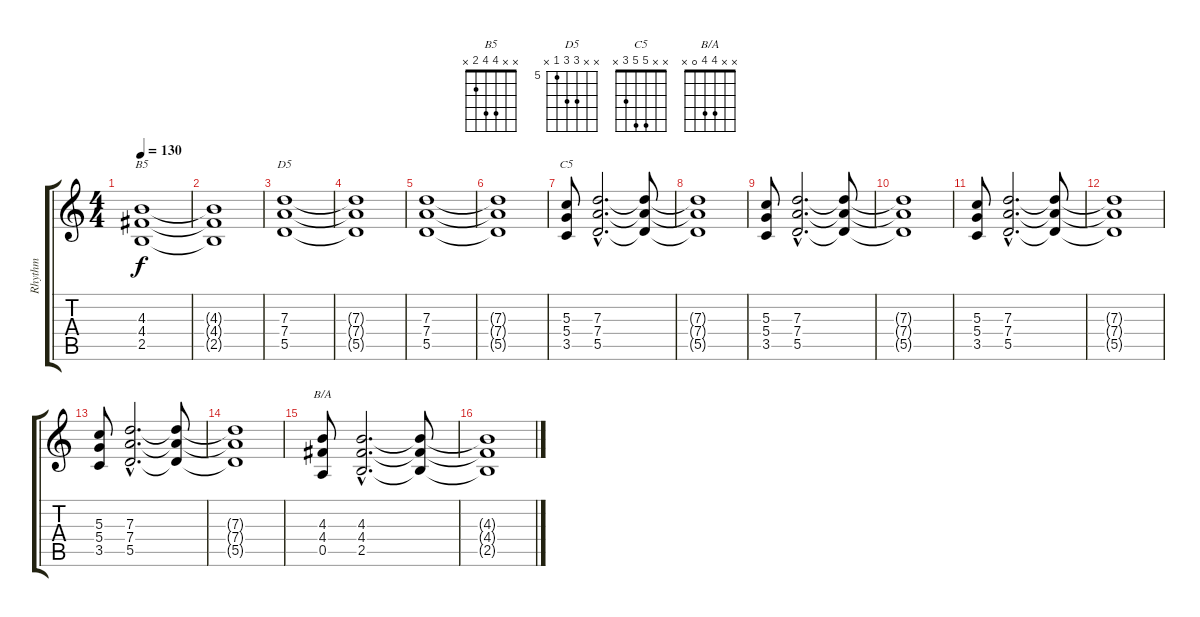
\track ("Rhythm" "Rhythm") {instrument overdrivenguitar}
\staff {score tabs}
\tuning (E4 B3 G3 D3 A2 E2) {hide}
\chord ("B5" x x 4 4 2 x)
\chord ("D5" x x 7 7 5 x) {firstfret 5}
\chord ("C5" x x 5 5 3 x)
\chord ("B/A" x x 4 4 0 x)
\ts (4 4)
\tempo 130
\clef g2
\ks c
(4.3 4.4 2.5).1{ch "B5" dy f} |
(4.3{t} 4.4{t} 2.5{t}).1 |
(7.3 7.4 5.5).1{ch "D5"} |
(7.3{t} 7.4{t} 5.5{t}).1 |
(7.3 7.4 5.5).1 |
(7.3{t} 7.4{t} 5.5{t}).1 |
(5.3 5.4 3.5).8{ch "C5"} (7.3{hac} 7.4{hac} 5.5{hac}).2{d} (7.3{t} 7.4{t} 5.5{t}).8 |
(7.3{t} 7.4{t} 5.5{t}).1 |
(5.3 5.4 3.5).8 (7.3{hac} 7.4{hac} 5.5{hac}).2{d} (7.3{t} 7.4{t} 5.5{t}).8 |
(7.3{t} 7.4{t} 5.5{t}).1 |
(5.3 5.4 3.5).8 (7.3{hac} 7.4{hac} 5.5{hac}).2{d} (7.3{t} 7.4{t} 5.5{t}).8 |
(7.3{t} 7.4{t} 5.5{t}).1 |
(5.3 5.4 3.5).8 (7.3{hac} 7.4{hac} 5.5{hac}).2{d} (7.3{t} 7.4{t} 5.5{t}).8 |
(7.3{t} 7.4{t} 5.5{t}).1 |
(4.3 4.4 0.5).8{ch "B/A"} (4.3{hac} 4.4{hac} 2.5{hac}).2{d} (4.3{t} 4.4{t} 2.5{t}).8 |
(4.3{t} 4.4{t} 2.5{t}).1
